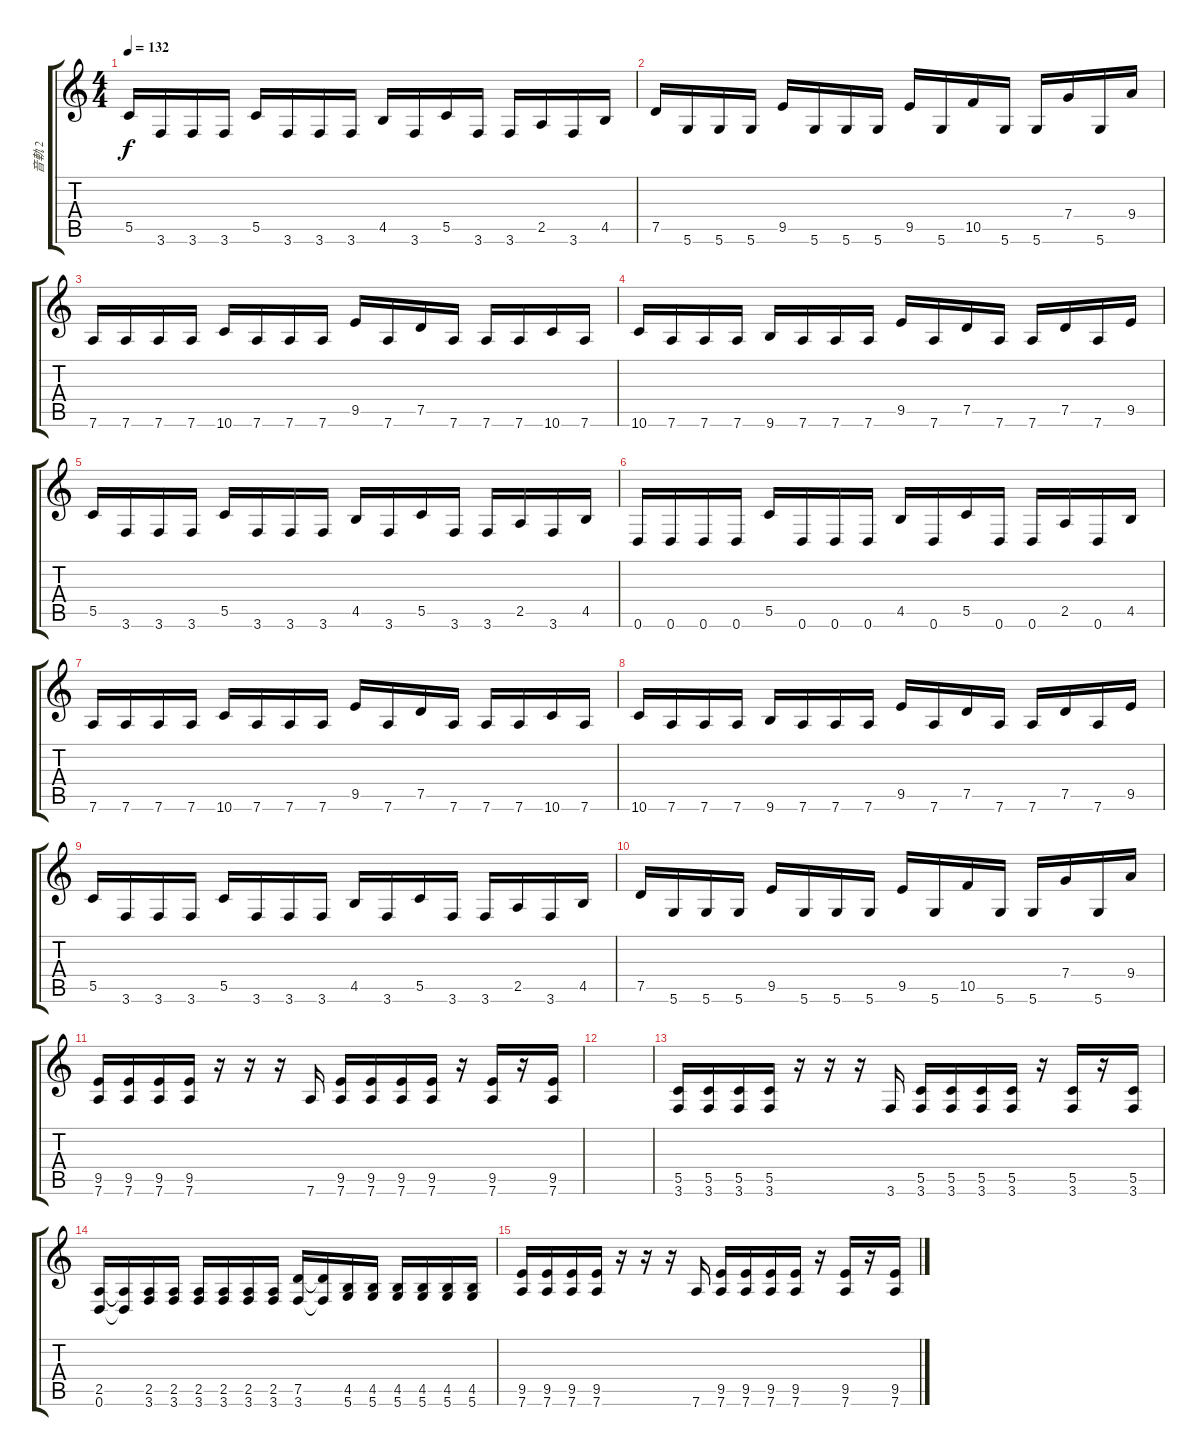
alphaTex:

\track ("音軌 2" "音軌 2") {instrument overdrivenguitar}
\staff {score tabs}
\tuning (D4 A3 F3 C3 G2 D2) {hide}
\ts (4 4)
\tempo 132
\clef g2
\ks c
5.5.16{dy f} 3.6.16 3.6.16 3.6.16 5.5.16 3.6.16 3.6.16 3.6.16 4.5.16 3.6.16 5.5.16 3.6.16 3.6.16 2.5.16 3.6.16 4.5.16 |
7.5.16 5.6.16 5.6.16 5.6.16 9.5.16 5.6.16 5.6.16 5.6.16 9.5.16 5.6.16 10.5.16 5.6.16 5.6.16 7.4.16 5.6.16 9.4.16 |
7.6.16 7.6.16 7.6.16 7.6.16 10.6.16 7.6.16 7.6.16 7.6.16 9.5.16 7.6.16 7.5.16 7.6.16 7.6.16 7.6.16 10.6.16 7.6.16 |
10.6.16 7.6.16 7.6.16 7.6.16 9.6.16 7.6.16 7.6.16 7.6.16 9.5.16 7.6.16 7.5.16 7.6.16 7.6.16 7.5.16 7.6.16 9.5.16 |
5.5.16 3.6.16 3.6.16 3.6.16 5.5.16 3.6.16 3.6.16 3.6.16 4.5.16 3.6.16 5.5.16 3.6.16 3.6.16 2.5.16 3.6.16 4.5.16 |
0.6.16 0.6.16 0.6.16 0.6.16 5.5.16 0.6.16 0.6.16 0.6.16 4.5.16 0.6.16 5.5.16 0.6.16 0.6.16 2.5.16 0.6.16 4.5.16 |
7.6.16 7.6.16 7.6.16 7.6.16 10.6.16 7.6.16 7.6.16 7.6.16 9.5.16 7.6.16 7.5.16 7.6.16 7.6.16 7.6.16 10.6.16 7.6.16 |
10.6.16 7.6.16 7.6.16 7.6.16 9.6.16 7.6.16 7.6.16 7.6.16 9.5.16 7.6.16 7.5.16 7.6.16 7.6.16 7.5.16 7.6.16 9.5.16 |
5.5.16 3.6.16 3.6.16 3.6.16 5.5.16 3.6.16 3.6.16 3.6.16 4.5.16 3.6.16 5.5.16 3.6.16 3.6.16 2.5.16 3.6.16 4.5.16 |
7.5.16 5.6.16 5.6.16 5.6.16 9.5.16 5.6.16 5.6.16 5.6.16 9.5.16 5.6.16 10.5.16 5.6.16 5.6.16 7.4.16 5.6.16 9.4.16 |
(9.5 7.6).16 (9.5 7.6).16 (9.5 7.6).16 (9.5 7.6).16 r.16 r.16 r.16 7.6.16 (9.5 7.6).16 (9.5 7.6).16 (9.5 7.6).16 (9.5 7.6).16 r.16 (9.5 7.6).16 r.16 (9.5 7.6).16 |
|
(5.5 3.6).16 (5.5 3.6).16 (5.5 3.6).16 (5.5 3.6).16 r.16 r.16 r.16 3.6.16 (5.5 3.6).16 (5.5 3.6).16 (5.5 3.6).16 (5.5 3.6).16 r.16 (5.5 3.6).16 r.16 (5.5 3.6).16 |
(2.5 0.6).16 (2.5{t} 0.6{t}).16 (2.5 3.6).16 (2.5 3.6).16 (2.5 3.6).16 (2.5 3.6).16 (2.5 3.6).16 (2.5 3.6).16 (7.5 3.6).16 (7.5{t} 3.6{t}).16 (4.5 5.6).16 (4.5 5.6).16 (4.5 5.6).16 (4.5 5.6).16 (4.5 5.6).16 (4.5 5.6).16 |
(9.5 7.6).16 (9.5 7.6).16 (9.5 7.6).16 (9.5 7.6).16 r.16 r.16 r.16 7.6.16 (9.5 7.6).16 (9.5 7.6).16 (9.5 7.6).16 (9.5 7.6).16 r.16 (9.5 7.6).16 r.16 (9.5 7.6).16
